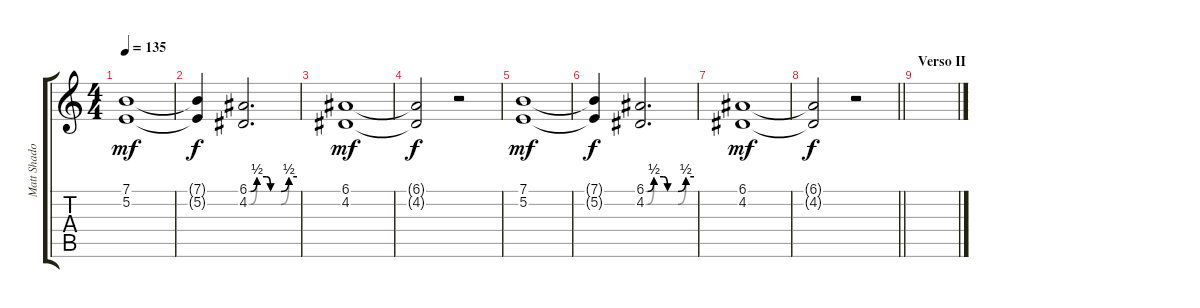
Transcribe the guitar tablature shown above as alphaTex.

\track ("Matt Shadows (Keyboard)" "Matt Shado") {instrument synthvoice}
\staff {score tabs}
\tuning (E4 B3 G3 D3 A2 E2) {hide}
\ts (4 4)
\tempo 135
\clef g2
\ks c
(7.1 5.2).1{dy mf} |
(7.1{t} 5.2{t}).4{dy f} (6.1{be (custom 0 0 2 0 10 2 22 2 27 0 40 0 50 2 60 2)} 4.2{be (custom 0 0 2 0 10 2 22 2 27 0 40 0 50 2 60 2)}).2{d} |
(6.1 4.2).1{dy mf} |
(6.1{t} 4.2{t}).2{dy f} r.2 |
(7.1 5.2).1{dy mf} |
(7.1{t} 5.2{t}).4{dy f} (6.1{be (custom 0 0 2 0 10 2 22 2 27 0 40 0 50 2 60 2)} 4.2{be (custom 0 0 2 0 10 2 22 2 27 0 40 0 50 2 60 2)}).2{d} |
(6.1 4.2).1{dy mf} |
\barLineRight lightlight
(6.1{t} 4.2{t}).2{dy f} r.2 |
\section ("" "Verso II")
